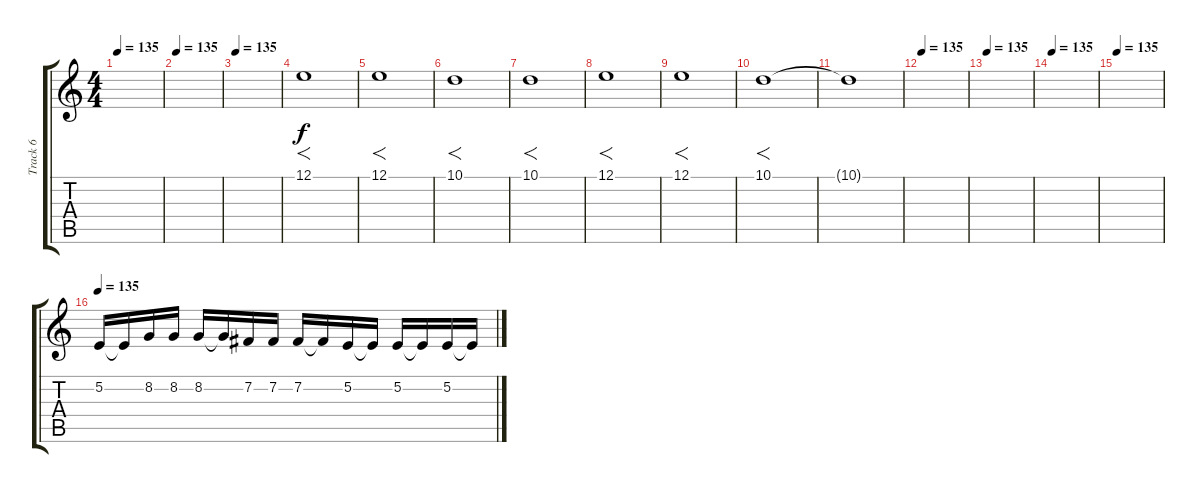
\track ("Track 6" "Track 6") {instrument flute}
\staff {score tabs}
\tuning (E4 B3 G3 D3 A2 E2) {hide}
\ts (4 4)
\tempo 135
\clef g2
\ks c
|
\tempo 135
|
\tempo 135
|
12.1.1{f} |
12.1.1{f} |
10.1.1{f} |
10.1.1{f} |
12.1.1{f} |
12.1.1{f} |
10.1.1{f} |
10.1{t}.1 |
\tempo 135
|
\tempo 135
|
\tempo 135
|
\tempo 135
|
\tempo 135
5.2.16 5.2{t}.16 8.2.16 8.2.16 8.2.16 8.2{t}.16 7.2.16 7.2.16 7.2.16 7.2{t}.16 5.2.16 5.2{t}.16 5.2.16 5.2{t}.16 5.2.16 5.2{t}.16
